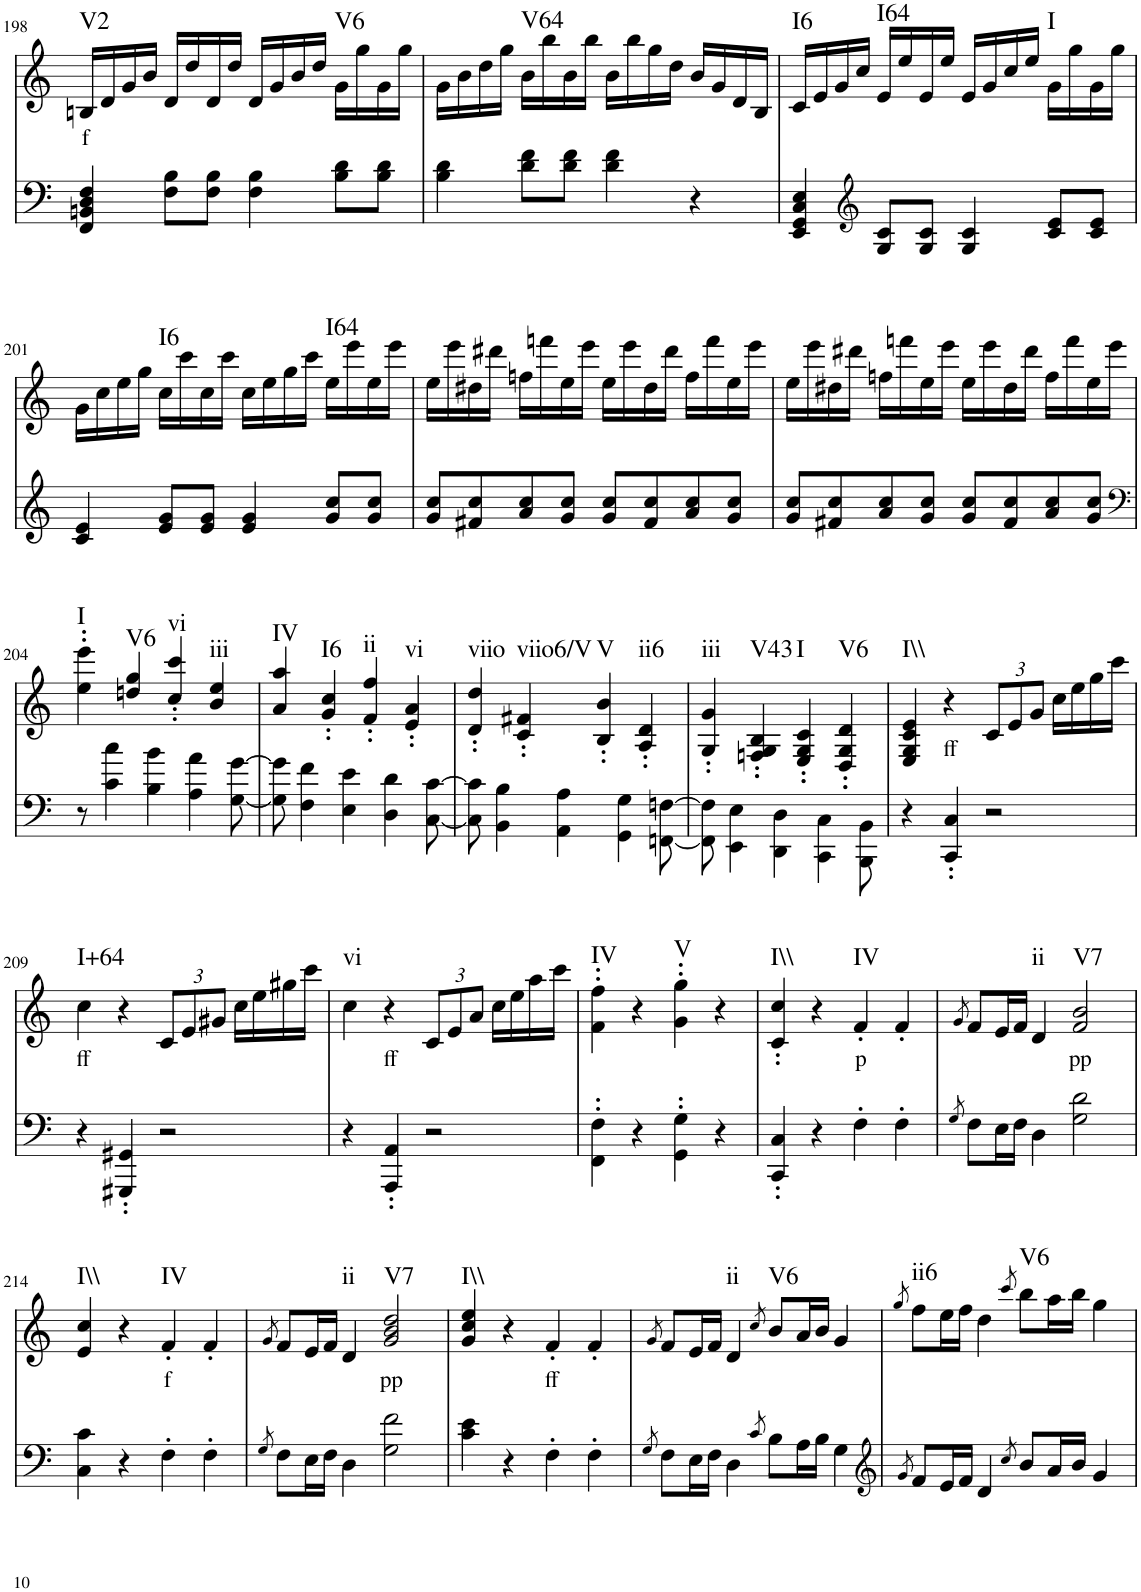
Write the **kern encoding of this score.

**kern	**kern	**text	**harte
*part2	*part1	*part1	*part1
*staff2	*staff1	*staff1	*
*I"piano	*I"piano	*	*
*I'Pno	*I'Pno	*	*
!!LO:PB:g=z
*clefF4	*clefG2	*	*
*k[]	*k[]	*	*
*M4/4	*M4/4	*	*
=198	=198	=198	=198
!	!	!LO:LY:b	!LO:H:kt=V2
4FF/ 4BBn/ 4D/ 4F/	16Bn/LL	f	N
.	16d/	.	.
.	16g/	.	.
.	16b/JJ	.	.
8F\ 8B\L	16d/LL	.	.
.	16dd/	.	.
8F\ 8B\J	16d/	.	.
.	16dd/JJ	.	.
4F\ 4B\	16d/LL	.	.
.	16g/	.	.
.	16b/	.	.
.	16dd/JJ	.	.
!	!	!	!LO:H:kt=V6
8B\ 8d\L	16g\LL	.	N
.	16gg\	.	.
8B\ 8d\J	16g\	.	.
.	16gg\JJ	.	.
=199	=199	=199	=199
4B\ 4d\	16g\LL	.	.
.	16b\	.	.
.	16dd\	.	.
.	16gg\JJ	.	.
!	!	!	!LO:H:kt=V64
8d\ 8f\L	16b\LL	.	N
.	16bb\	.	.
8d\ 8f\J	16b\	.	.
.	16bb\JJ	.	.
4d\ 4f\	16b\LL	.	.
.	16bb\	.	.
.	16gg\	.	.
.	16dd\JJ	.	.
4r	16b/LL	.	.
.	16g/	.	.
.	16d/	.	.
.	16B/JJ	.	.
=200	=200	=200	=200
!	!	!	!LO:H:kt=I6
4EE/ 4GG/ 4C/ 4E/	16c/LL	.	N
.	16e/	.	.
.	16g/	.	.
.	16cc/JJ	.	.
*clefG2	*	*	*
!	!	!	!LO:H:kt=I64
8G/ 8c/L	16e/LL	.	N
.	16ee/	.	.
8G/ 8c/J	16e/	.	.
.	16ee/JJ	.	.
4G/ 4c/	16e/LL	.	.
.	16g/	.	.
.	16cc/	.	.
.	16ee/JJ	.	.
!	!	!	!LO:H:kt=I
8c/ 8e/L	16g\LL	.	N
.	16gg\	.	.
8c/ 8e/J	16g\	.	.
.	16gg\JJ	.	.
!!LO:LB:g=z
=201	=201	=201	=201
4c/ 4e/	16g\LL	.	.
.	16cc\	.	.
.	16ee\	.	.
.	16gg\JJ	.	.
!	!	!	!LO:H:kt=I6
8e/ 8g/L	16cc\LL	.	N
.	16ccc\	.	.
8e/ 8g/J	16cc\	.	.
.	16ccc\JJ	.	.
4e/ 4g/	16cc\LL	.	.
.	16ee\	.	.
.	16gg\	.	.
.	16ccc\JJ	.	.
!	!	!	!LO:H:kt=I64
8g/ 8cc/L	16ee\LL	.	N
.	16eee\	.	.
8g/ 8cc/J	16ee\	.	.
.	16eee\JJ	.	.
=202	=202	=202	=202
8g/ 8cc/L	16ee\LL	.	.
.	16eee\	.	.
8f#X/ 8cc/	16dd#X\	.	.
.	16ddd#X\JJ	.	.
8a/ 8cc/	16ffn\LL	.	.
.	16fffn\	.	.
8g/ 8cc/J	16ee\	.	.
.	16eee\JJ	.	.
8g/ 8cc/L	16ee\LL	.	.
.	16eee\	.	.
8f#/ 8cc/	16dd#\	.	.
.	16ddd#\JJ	.	.
8a/ 8cc/	16ff\LL	.	.
.	16fff\	.	.
8g/ 8cc/J	16ee\	.	.
.	16eee\JJ	.	.
=203	=203	=203	=203
8g/ 8cc/L	16ee\LL	.	.
.	16eee\	.	.
8f#X/ 8cc/	16dd#X\	.	.
.	16ddd#X\JJ	.	.
8a/ 8cc/	16ffn\LL	.	.
.	16fffn\	.	.
8g/ 8cc/J	16ee\	.	.
.	16eee\JJ	.	.
8g/ 8cc/L	16ee\LL	.	.
.	16eee\	.	.
8f#/ 8cc/	16dd#\	.	.
.	16ddd#\JJ	.	.
8a/ 8cc/	16ff\LL	.	.
.	16fff\	.	.
8g/ 8cc/J	16ee\	.	.
.	16eee\JJ	.	.
!!LO:LB:g=z
=204	=204	=204	=204
*clefF4	*	*	*
!	!	!	!LO:H:kt=I
8r	4ee\' 4eee\'	.	N
4c\ 4cc\	.	.	.
!	!	!	!LO:H:kt=V6
.	4ddn/ 4gg/	.	N
4B\ 4b\	.	.	.
!	!	!	!LO:H:kt=vi
.	4cc/' 4ccc/'	.	N
4A\ 4a\	.	.	.
!	!	!	!LO:H:kt=iii
.	4b/ 4ee/	.	N
[8G\ [8g\	.	.	.
=205	=205	=205	=205
!	!	!	!LO:H:kt=IV
8G\] 8g\]	4a/ 4aa/	.	N
4F\ 4f\	.	.	.
!	!	!	!LO:H:kt=I6
.	4g/' 4cc/'	.	N
4E\ 4e\	.	.	.
!	!	!	!LO:H:kt=ii
.	4f/' 4ff/'	.	N
4D\ 4d\	.	.	.
!	!	!	!LO:H:kt=vi
.	4e/' 4a/'	.	N
[8C\ [8c\	.	.	.
=206	=206	=206	=206
!	!	!	!LO:H:kt=viio
8C\] 8c\]	4d/' 4dd/'	.	N
4BB\ 4B\	.	.	.
!	!	!	!LO:H:kt=viio6/V
.	4c/' 4f#X/'	.	N
4AA\ 4A\	.	.	.
!	!	!	!LO:H:kt=V
.	4B/' 4b/'	.	N
4GG\ 4G\	.	.	.
!	!	!	!LO:H:kt=ii6
.	4A/' 4d/'	.	N
[8FFn\ [8Fn\	.	.	.
=207	=207	=207	=207
!	!	!	!LO:H:kt=iii
8FF\] 8F\]	4G/' 4g/'	.	N
4EE\ 4E\	.	.	.
!	!	!	!LO:H:kt=V43
.	4Fn/' 4G/' 4B/'	.	N
4DD\ 4D\	.	.	.
!	!	!	!LO:H:kt=I
.	4E/' 4G/' 4c/'	.	N
4CC\ 4C\	.	.	.
!	!	!	!LO:H:kt=V6
.	4D/' 4G/' 4d/'	.	N
8BBB\ 8BB\	.	.	.
=208	=208	=208	=208
!	!	!	!LO:H:kt=I\\
4r	4E/ 4G/ 4c/ 4e/	.	N
!	!	!LO:LY:b	!
4CC/' 4C/'	4r	ff	.
*	*Xbrackettup	*	*
2r	12c/L	.	.
.	12e/	.	.
.	12g/J	.	.
.	16cc\LL	.	.
.	16ee\	.	.
.	16gg\	.	.
.	16ccc\JJ	.	.
!!LO:LB:g=z
=209	=209	=209	=209
!	!	!LO:LY:b	!LO:H:kt=I+64
4r	4cc\	ff	N
4GGG#X/' 4GG#X/'	4r	.	.
2r	12c/L	.	.
.	12e/	.	.
.	12g#X/J	.	.
.	16cc\LL	.	.
.	16ee\	.	.
.	16gg#X\	.	.
.	16ccc\JJ	.	.
=210	=210	=210	=210
!	!	!	!LO:H:kt=vi
4r	4cc\	.	N
!	!	!LO:LY:b	!
4AAA/' 4AA/'	4r	ff	.
2r	12c/L	.	.
.	12e/	.	.
.	12a/J	.	.
.	16cc\LL	.	.
.	16ee\	.	.
.	16aa\	.	.
.	16ccc\JJ	.	.
=211	=211	=211	=211
!	!	!	!LO:H:kt=IV
4FF\' 4F\'	4f\' 4ff\'	.	N
4r	4r	.	.
!	!	!	!LO:H:kt=V
4GG\' 4G\'	4g\' 4gg\'	.	N
4r	4r	.	.
=212	=212	=212	=212
!	!	!	!LO:H:kt=I\\
4CC/' 4C/'	4c/' 4cc/'	.	N
4r	4r	.	.
!	!	!LO:LY:b	!LO:H:kt=IV
4F'\	4f'/	p	N
4F'\	4f'/	.	.
=213	=213	=213	=213
8qG/	8qg/	.	.
8F\L	8f/L	.	.
16E\L	16e/L	.	.
16F\JJ	16f/JJ	.	.
!	!	!	!LO:H:kt=ii
4D\	4d/	.	N
!	!	!LO:LY:b	!LO:H:kt=V7
2G\ 2d\	2f/ 2b/	pp	N
!!LO:LB:g=z
=214	=214	=214	=214
!	!	!	!LO:H:kt=I\\
4C\ 4c\	4e/ 4cc/	.	N
4r	4r	.	.
!	!	!LO:LY:b	!LO:H:kt=IV
4F'\	4f'/	f	N
4F'\	4f'/	.	.
=215	=215	=215	=215
8qG/	8qg/	.	.
8F\L	8f/L	.	.
16E\L	16e/L	.	.
16F\JJ	16f/JJ	.	.
!	!	!	!LO:H:kt=ii
4D\	4d/	.	N
!	!	!LO:LY:b	!LO:H:kt=V7
2G\ 2f\	2g/ 2b/ 2dd/	pp	N
=216	=216	=216	=216
!	!	!	!LO:H:kt=I\\
4c\ 4e\	4g/ 4cc/ 4ee/	.	N
4r	4r	.	.
!	!	!LO:LY:b	!
4F'\	4f'/	ff	.
4F'\	4f'/	.	.
=217	=217	=217	=217
8qG/	8qg/	.	.
8F\L	8f/L	.	.
16E\L	16e/L	.	.
16F\JJ	16f/JJ	.	.
!	!	!	!LO:H:kt=ii
4D\	4d/	.	N
8qc/	8qcc/	.	.
!	!	!	!LO:H:kt=V6
8B\L	8b/L	.	N
16A\L	16a/L	.	.
16B\JJ	16b/JJ	.	.
4G\	4g/	.	.
=218	=218	=218	=218
*clefG2	*	*	*
8qg/	8qgg/	.	.
!	!	!	!LO:H:kt=ii6
8f/L	8ff\L	.	N
16e/L	16ee\L	.	.
16f/JJ	16ff\JJ	.	.
4d/	4dd\	.	.
8qcc/	8qccc/	.	.
!	!	!	!LO:H:kt=V6
8b/L	8bb\L	.	N
16a/L	16aa\L	.	.
16b/JJ	16bb\JJ	.	.
4g/	4gg\	.	.
=	=	=	=
*-	*-	*-	*-
